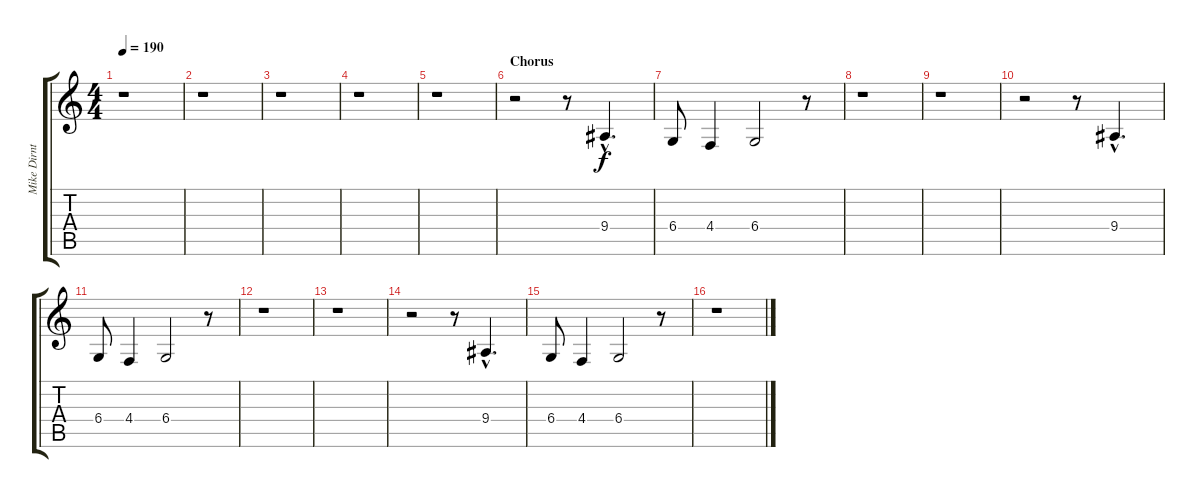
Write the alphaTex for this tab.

\track ("Mike Dirnt (Back Vocals)" "Mike Dirnt") {instrument lead6voice}
\staff {score tabs}
\tuning (Eb4 Bb3 Gb3 Db3 Ab2 Eb2) {hide}
\ts (4 4)
\tempo 190
\clef g2
\ks c
r.1{dy f} |
r.1 |
r.1 |
r.1 |
r.1 |
\section ("" "Chorus")
r.2 r.8 9.4{hac}.4{d} |
6.4.8 4.4.4 6.4.2 r.8 |
r.1 |
r.1 |
r.2 r.8 9.4{hac}.4{d} |
6.4.8 4.4.4 6.4.2 r.8 |
r.1 |
r.1 |
r.2 r.8 9.4{hac}.4{d} |
6.4.8 4.4.4 6.4.2 r.8 |
r.1
